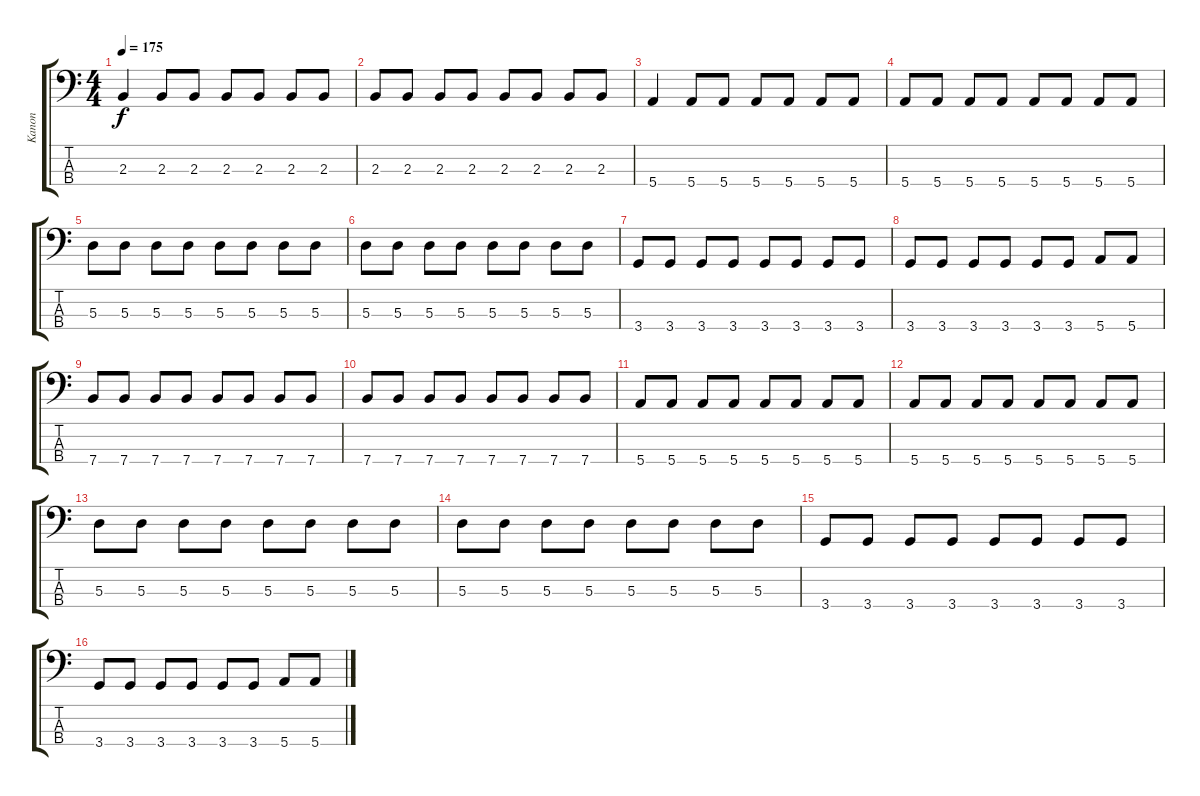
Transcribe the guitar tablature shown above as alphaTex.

\track ("Kanon" "Kanon") {instrument electricbassfinger}
\staff {score tabs}
\tuning (G2 D2 A1 E1) {hide}
\ts (4 4)
\tempo 175
\clef f4
\ks c
2.3.4{dy f} 2.3.8 2.3.8 2.3.8 2.3.8 2.3.8 2.3.8 |
2.3.8 2.3.8 2.3.8 2.3.8 2.3.8 2.3.8 2.3.8 2.3.8 |
5.4.4 5.4.8 5.4.8 5.4.8 5.4.8 5.4.8 5.4.8 |
5.4.8 5.4.8 5.4.8 5.4.8 5.4.8 5.4.8 5.4.8 5.4.8 |
5.3.8 5.3.8 5.3.8 5.3.8 5.3.8 5.3.8 5.3.8 5.3.8 |
5.3.8 5.3.8 5.3.8 5.3.8 5.3.8 5.3.8 5.3.8 5.3.8 |
3.4.8 3.4.8 3.4.8 3.4.8 3.4.8 3.4.8 3.4.8 3.4.8 |
3.4.8 3.4.8 3.4.8 3.4.8 3.4.8 3.4.8 5.4.8 5.4.8 |
7.4.8 7.4.8 7.4.8 7.4.8 7.4.8 7.4.8 7.4.8 7.4.8 |
7.4.8 7.4.8 7.4.8 7.4.8 7.4.8 7.4.8 7.4.8 7.4.8 |
5.4.8 5.4.8 5.4.8 5.4.8 5.4.8 5.4.8 5.4.8 5.4.8 |
5.4.8 5.4.8 5.4.8 5.4.8 5.4.8 5.4.8 5.4.8 5.4.8 |
5.3.8 5.3.8 5.3.8 5.3.8 5.3.8 5.3.8 5.3.8 5.3.8 |
5.3.8 5.3.8 5.3.8 5.3.8 5.3.8 5.3.8 5.3.8 5.3.8 |
3.4.8 3.4.8 3.4.8 3.4.8 3.4.8 3.4.8 3.4.8 3.4.8 |
3.4.8 3.4.8 3.4.8 3.4.8 3.4.8 3.4.8 5.4.8 5.4.8
